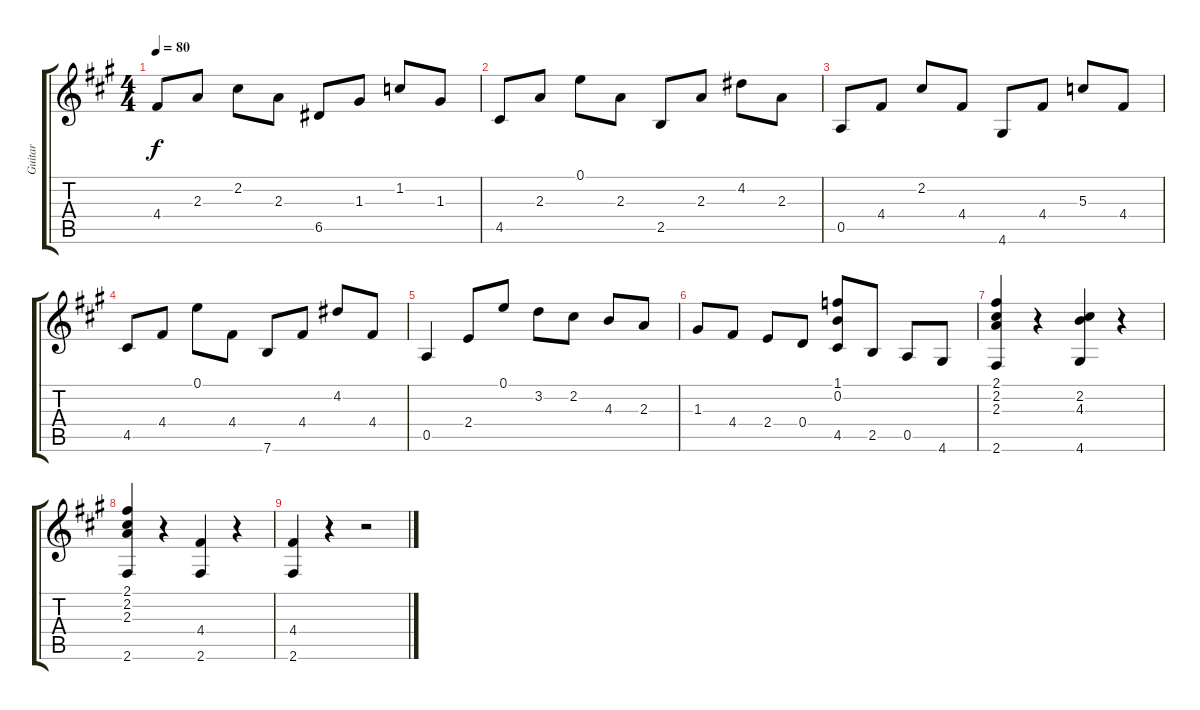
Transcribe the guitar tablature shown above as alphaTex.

\track ("Guitar" "Guitar") {instrument acousticguitarnylon}
\staff {score tabs}
\tuning (E4 B3 G3 D3 A2 E2) {hide}
\ts (4 4)
\tempo 80
\clef g2
\ks a
4.4.8{dy f} 2.3.8 2.2.8 2.3.8 6.5.8 1.3.8 1.2.8 1.3.8 |
4.5.8 2.3.8 0.1.8 2.3.8 2.5.8 2.3.8 4.2.8 2.3.8 |
0.5.8 4.4.8 2.2.8 4.4.8 4.6.8 4.4.8 5.3.8 4.4.8 |
4.5.8 4.4.8 0.1.8 4.4.8 7.6.8 4.4.8 4.2.8 4.4.8 |
0.5.4 2.4.8 0.1.8 3.2.8 2.2.8 4.3.8 2.3.8 |
1.3.8 4.4.8 2.4.8 0.4.8 (1.1 0.2 4.5).8 2.5.8 0.5.8 4.6.8 |
(2.1 2.2 2.3 2.6).4 r.4 (2.2 4.3 4.6).4 r.4 |
(2.1 2.2 2.3 2.6).4 r.4 (4.4 2.6).4 r.4 |
(4.4 2.6).4 r.4 r.2
